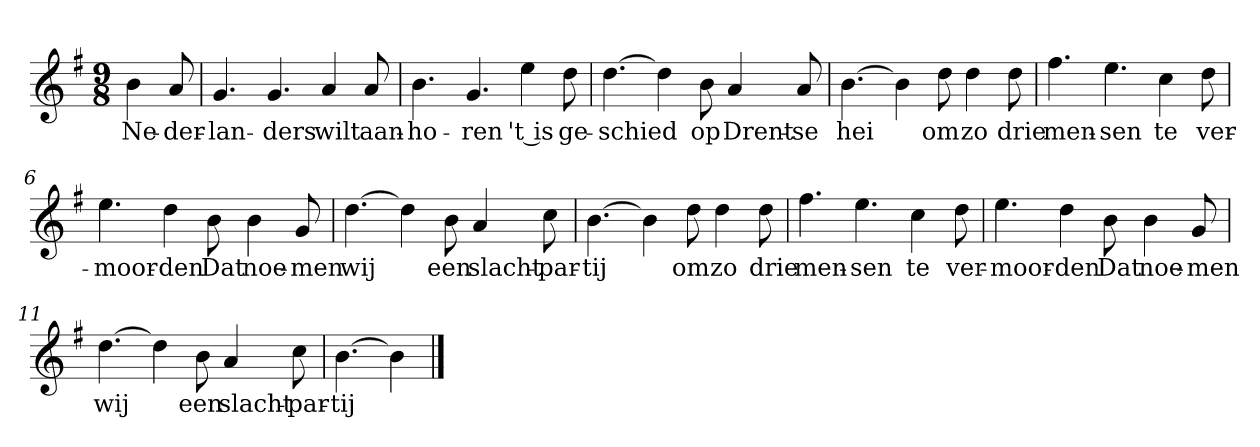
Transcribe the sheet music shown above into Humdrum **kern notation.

**kern	**text
*part1	*part1
*staff1	*staff1
*clefG2	*
*k[f#]	*
*G:	*
*M9/8	*
*MM120	*
=	=
4b	Ne-
8a	-der-
=1	=1
4.g	-lan-
4.g	-ders
4a	wilt
8a	aan-
=2	=2
4.b	-ho-
4.g	-ren
4ee	't is
8dd	ge-
=3	=3
[4.dd	-schied
4dd]	.
8b	op
4a	Drent-
8a	-se
=4	=4
[4.b	hei
4b]	.
8dd	om
4dd	zo
8dd	drie
=5	=5
4.ff#	men-
4.ee	-sen
4cc	te
8dd	ver-
=6	=6
4.ee	-moor-
4dd	-den
8b	Dat
4b	noe-
8g	-men
=7	=7
[4.dd	wij
4dd]	.
8b	een
4a	slacht-
8cc	-par-
=8	=8
[4.b	-tij
4b]	.
8dd	om
4dd	zo
8dd	drie
=9	=9
4.ff#	men-
4.ee	-sen
4cc	te
8dd	ver-
=10	=10
4.ee	-moor-
4dd	-den
8b	Dat
4b	noe-
8g	-men
=11	=11
[4.dd	wij
4dd]	.
8b	een
4a	slacht-
8cc	-par-
=12	=12
[4.b	-tij
4b]	.
==	==
*-	*-
